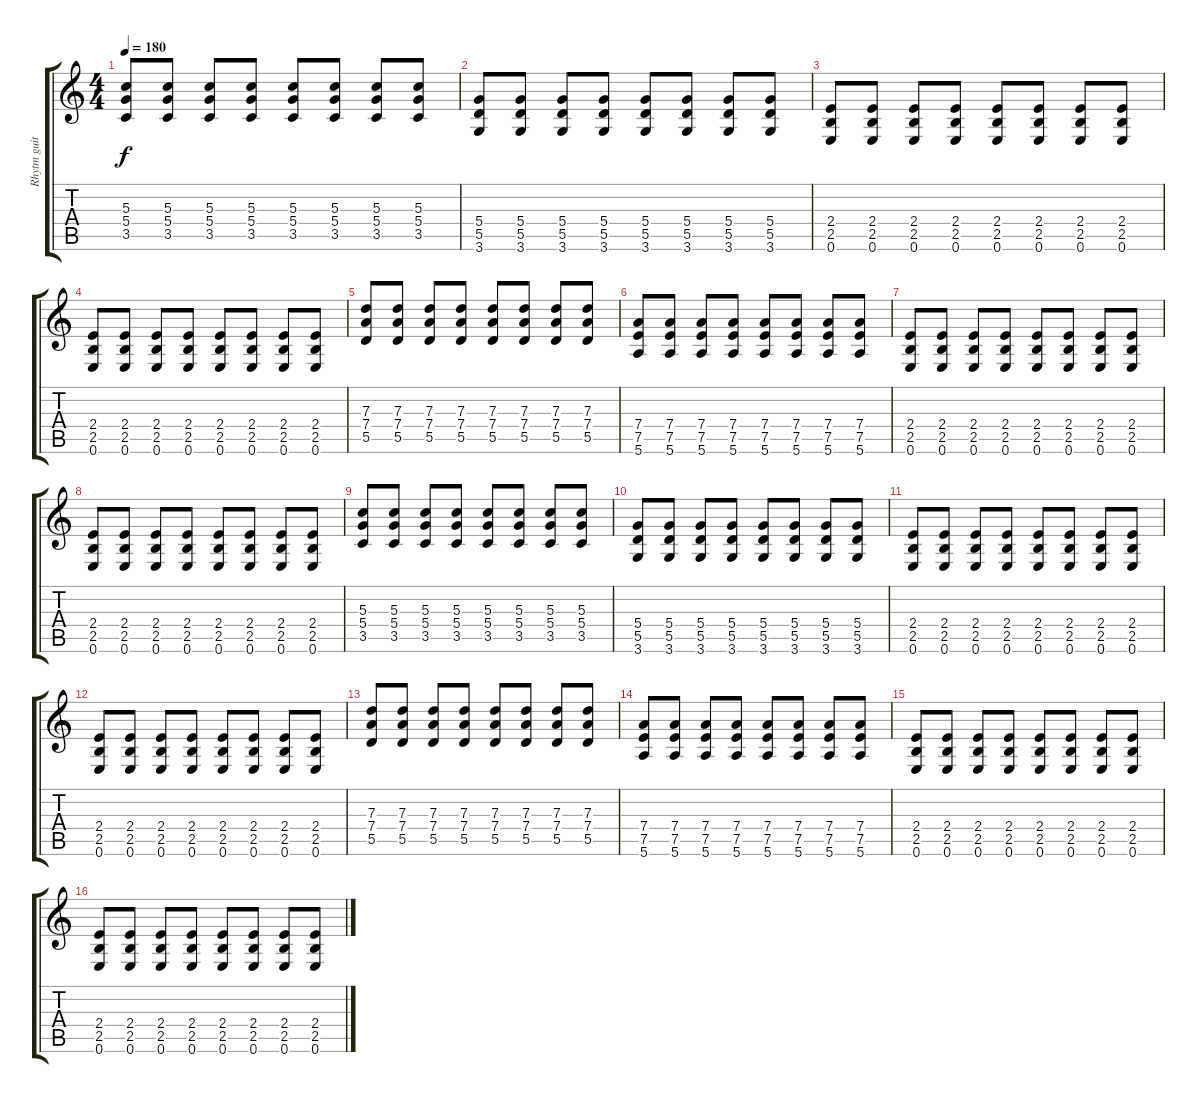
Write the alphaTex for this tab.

\track ("Rhytm guitar" "Rhytm guit") {instrument distortionguitar}
\staff {score tabs}
\tuning (E4 B3 G3 D3 A2 E2) {hide}
\ts (4 4)
\tempo 180
\clef g2
\ks c
(5.3 5.4 3.5).8{dy f} (5.3 5.4 3.5).8 (5.3 5.4 3.5).8 (5.3 5.4 3.5).8 (5.3 5.4 3.5).8 (5.3 5.4 3.5).8 (5.3 5.4 3.5).8 (5.3 5.4 3.5).8 |
(5.4 5.5 3.6).8 (5.4 5.5 3.6).8 (5.4 5.5 3.6).8 (5.4 5.5 3.6).8 (5.4 5.5 3.6).8 (5.4 5.5 3.6).8 (5.4 5.5 3.6).8 (5.4 5.5 3.6).8 |
(2.4 2.5 0.6).8 (2.4 2.5 0.6).8 (2.4 2.5 0.6).8 (2.4 2.5 0.6).8 (2.4 2.5 0.6).8 (2.4 2.5 0.6).8 (2.4 2.5 0.6).8 (2.4 2.5 0.6).8 |
(2.4 2.5 0.6).8 (2.4 2.5 0.6).8 (2.4 2.5 0.6).8 (2.4 2.5 0.6).8 (2.4 2.5 0.6).8 (2.4 2.5 0.6).8 (2.4 2.5 0.6).8 (2.4 2.5 0.6).8 |
(7.3 7.4 5.5).8 (7.3 7.4 5.5).8 (7.3 7.4 5.5).8 (7.3 7.4 5.5).8 (7.3 7.4 5.5).8 (7.3 7.4 5.5).8 (7.3 7.4 5.5).8 (7.3 7.4 5.5).8 |
(7.4 7.5 5.6).8 (7.4 7.5 5.6).8 (7.4 7.5 5.6).8 (7.4 7.5 5.6).8 (7.4 7.5 5.6).8 (7.4 7.5 5.6).8 (7.4 7.5 5.6).8 (7.4 7.5 5.6).8 |
(2.4 2.5 0.6).8 (2.4 2.5 0.6).8 (2.4 2.5 0.6).8 (2.4 2.5 0.6).8 (2.4 2.5 0.6).8 (2.4 2.5 0.6).8 (2.4 2.5 0.6).8 (2.4 2.5 0.6).8 |
(2.4 2.5 0.6).8 (2.4 2.5 0.6).8 (2.4 2.5 0.6).8 (2.4 2.5 0.6).8 (2.4 2.5 0.6).8 (2.4 2.5 0.6).8 (2.4 2.5 0.6).8 (2.4 2.5 0.6).8 |
(5.3 5.4 3.5).8 (5.3 5.4 3.5).8 (5.3 5.4 3.5).8 (5.3 5.4 3.5).8 (5.3 5.4 3.5).8 (5.3 5.4 3.5).8 (5.3 5.4 3.5).8 (5.3 5.4 3.5).8 |
(5.4 5.5 3.6).8 (5.4 5.5 3.6).8 (5.4 5.5 3.6).8 (5.4 5.5 3.6).8 (5.4 5.5 3.6).8 (5.4 5.5 3.6).8 (5.4 5.5 3.6).8 (5.4 5.5 3.6).8 |
(2.4 2.5 0.6).8 (2.4 2.5 0.6).8 (2.4 2.5 0.6).8 (2.4 2.5 0.6).8 (2.4 2.5 0.6).8 (2.4 2.5 0.6).8 (2.4 2.5 0.6).8 (2.4 2.5 0.6).8 |
(2.4 2.5 0.6).8 (2.4 2.5 0.6).8 (2.4 2.5 0.6).8 (2.4 2.5 0.6).8 (2.4 2.5 0.6).8 (2.4 2.5 0.6).8 (2.4 2.5 0.6).8 (2.4 2.5 0.6).8 |
(7.3 7.4 5.5).8 (7.3 7.4 5.5).8 (7.3 7.4 5.5).8 (7.3 7.4 5.5).8 (7.3 7.4 5.5).8 (7.3 7.4 5.5).8 (7.3 7.4 5.5).8 (7.3 7.4 5.5).8 |
(7.4 7.5 5.6).8 (7.4 7.5 5.6).8 (7.4 7.5 5.6).8 (7.4 7.5 5.6).8 (7.4 7.5 5.6).8 (7.4 7.5 5.6).8 (7.4 7.5 5.6).8 (7.4 7.5 5.6).8 |
(2.4 2.5 0.6).8 (2.4 2.5 0.6).8 (2.4 2.5 0.6).8 (2.4 2.5 0.6).8 (2.4 2.5 0.6).8 (2.4 2.5 0.6).8 (2.4 2.5 0.6).8 (2.4 2.5 0.6).8 |
(2.4 2.5 0.6).8 (2.4 2.5 0.6).8 (2.4 2.5 0.6).8 (2.4 2.5 0.6).8 (2.4 2.5 0.6).8 (2.4 2.5 0.6).8 (2.4 2.5 0.6).8 (2.4 2.5 0.6).8
